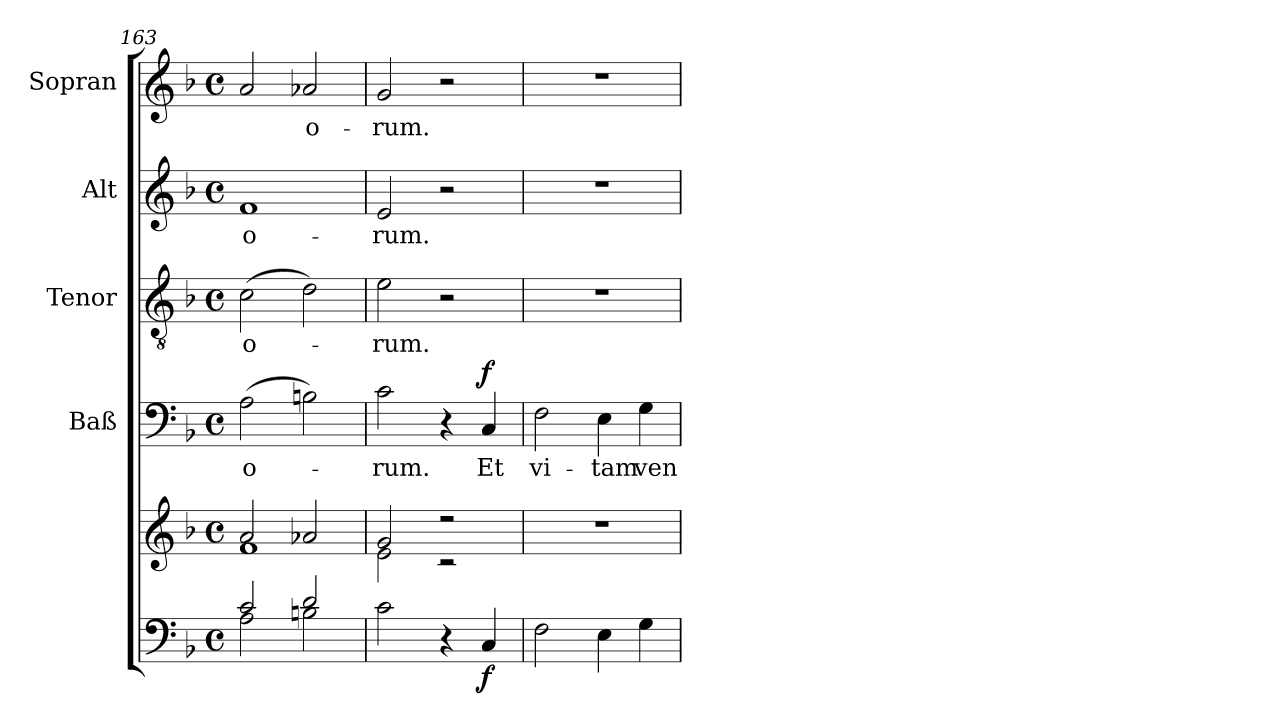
**kern	**kern	**dynam	**kern	**text	**dynam	**kern	**text	**kern	**text	**kern	**text
*part5	*part5	*part5	*part4	*part4	*part4	*part3	*part3	*part2	*part2	*part1	*part1
*staff6	*staff5	*staff5/6	*staff4	*staff4	*staff4	*staff3	*staff3	*staff2	*staff2	*staff1	*staff1
*	*	*	*I"Baß	*	*	*I"Tenor	*	*I"Alt	*	*I"Sopran	*
*	*	*	*I'Baß	*	*	*I'Ten	*	*I'Alt	*	*I'Sop	*
*clefF4	*clefG2	*	*clefF4	*	*	*clefGv2	*	*clefG2	*	*clefG2	*
*k[b-]	*k[b-]	*	*k[b-]	*	*	*k[b-]	*	*k[b-]	*	*k[b-]	*
*F:	*F:	*	*F:	*	*	*F:	*	*F:	*	*F:	*
*M4/4	*M4/4	*	*M4/4	*	*	*M4/4	*	*M4/4	*	*M4/4	*
*met(c)	*met(c)	*	*met(c)	*	*	*met(c)	*	*met(c)	*	*met(c)	*
=163	=163	=163	=163	=163	=163	=163	=163	=163	=163	=163	=163
*^	*^	*	*	*	*	*	*	*	*	*	*
!	!	!	!	!	!	!LO:LY:b	!	!	!LO:LY:b	!	!LO:LY:b	!	!
2c/	2A\	2a/	1f	.	(>2A\	-o-	.	(>2c\	-o-	1f	-o-	2a/	.
!	!	!	!	!	!	!	!	!	!	!	!	!	!LO:LY:b
2d/	2Bn\	2a-X/	.	.	2Bn\)	.	.	2d\)	.	.	.	2a-X/	-o-
!!LO:PB:g=z
=164	=164	=164	=164	=164	=164	=164	=164	=164	=164	=164	=164	=164	=164
!	!	!	!	!	!	!LO:LY:b	!	!	!LO:LY:b	!	!LO:LY:b	!	!LO:LY:b
*v	*v	*	*	*	*	*	*	*	*	*	*	*	*
2c\	2g/	2e\	.	2c\	-rum.	.	2e\	-rum.	2e/	-rum.	2g/	-rum.
4r	2r	2r	.	4r	.	.	2r	.	2r	.	2r	.
!	!	!	!LO:DY:b=2	!	!LO:LY:b	!LO:DY:a	!	!	!	!	!	!
4C/	.	.	f	4C/	Et	f	.	.	.	.	.	.
*	*v	*v	*	*	*	*	*	*	*	*	*	*
=165	=165	=165	=165	=165	=165	=165	=165	=165	=165	=165	=165
!	!	!	!	!LO:LY:b	!	!	!	!	!	!	!
2F\	1r	.	2F\	vi-	.	1r	.	1r	.	1r	.
!	!	!	!	!LO:LY:b	!	!	!	!	!	!	!
4E\	.	.	4E\	-tam	.	.	.	.	.	.	.
!	!	!	!	!LO:LY:b	!	!	!	!	!	!	!
4G\	.	.	4G\	ven-	.	.	.	.	.	.	.
=	=	=	=	=	=	=	=	=	=	=	=
*-	*-	*-	*-	*-	*-	*-	*-	*-	*-	*-	*-
